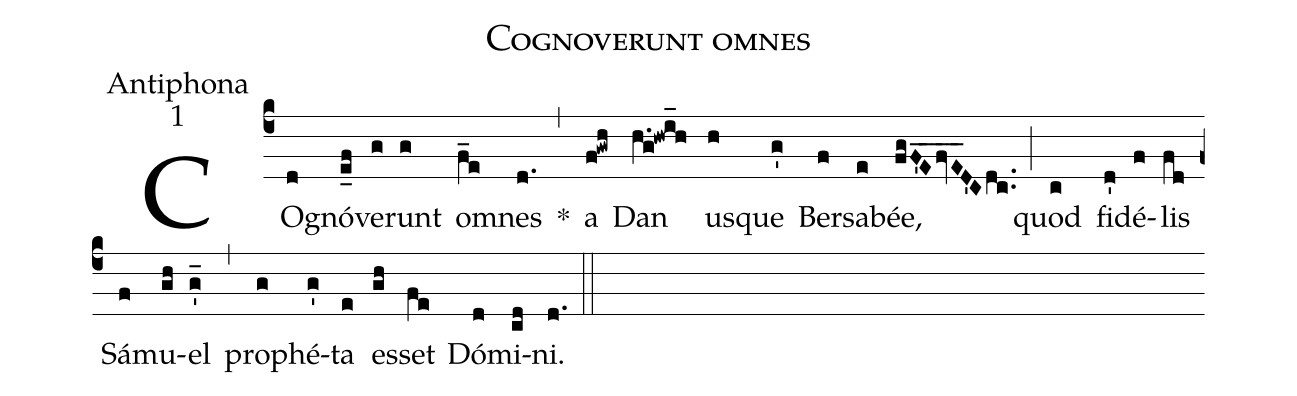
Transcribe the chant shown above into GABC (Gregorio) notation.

name:Cognoverunt omnes;
office-part:Antiphona;
mode:1;
%%
(c4) CO(d)gnó(e_f)ve(g)runt(g) o(f_e)mnes(d.) *(,) a(f!gwh) Dan(h.g!hwi_h) u(h)sque(g') Ber(f)sa(e)bée,(fgF'EfvE____D'Cdc..) (;) quod(c) fi(d')dé(f)lis(fd) Sá(f)mu(gh)el(g'_) (,) pro(g)phé(g')ta(e) es(gh)set(fe) Dó(d)mi(cd)ni.(d.) (::)
